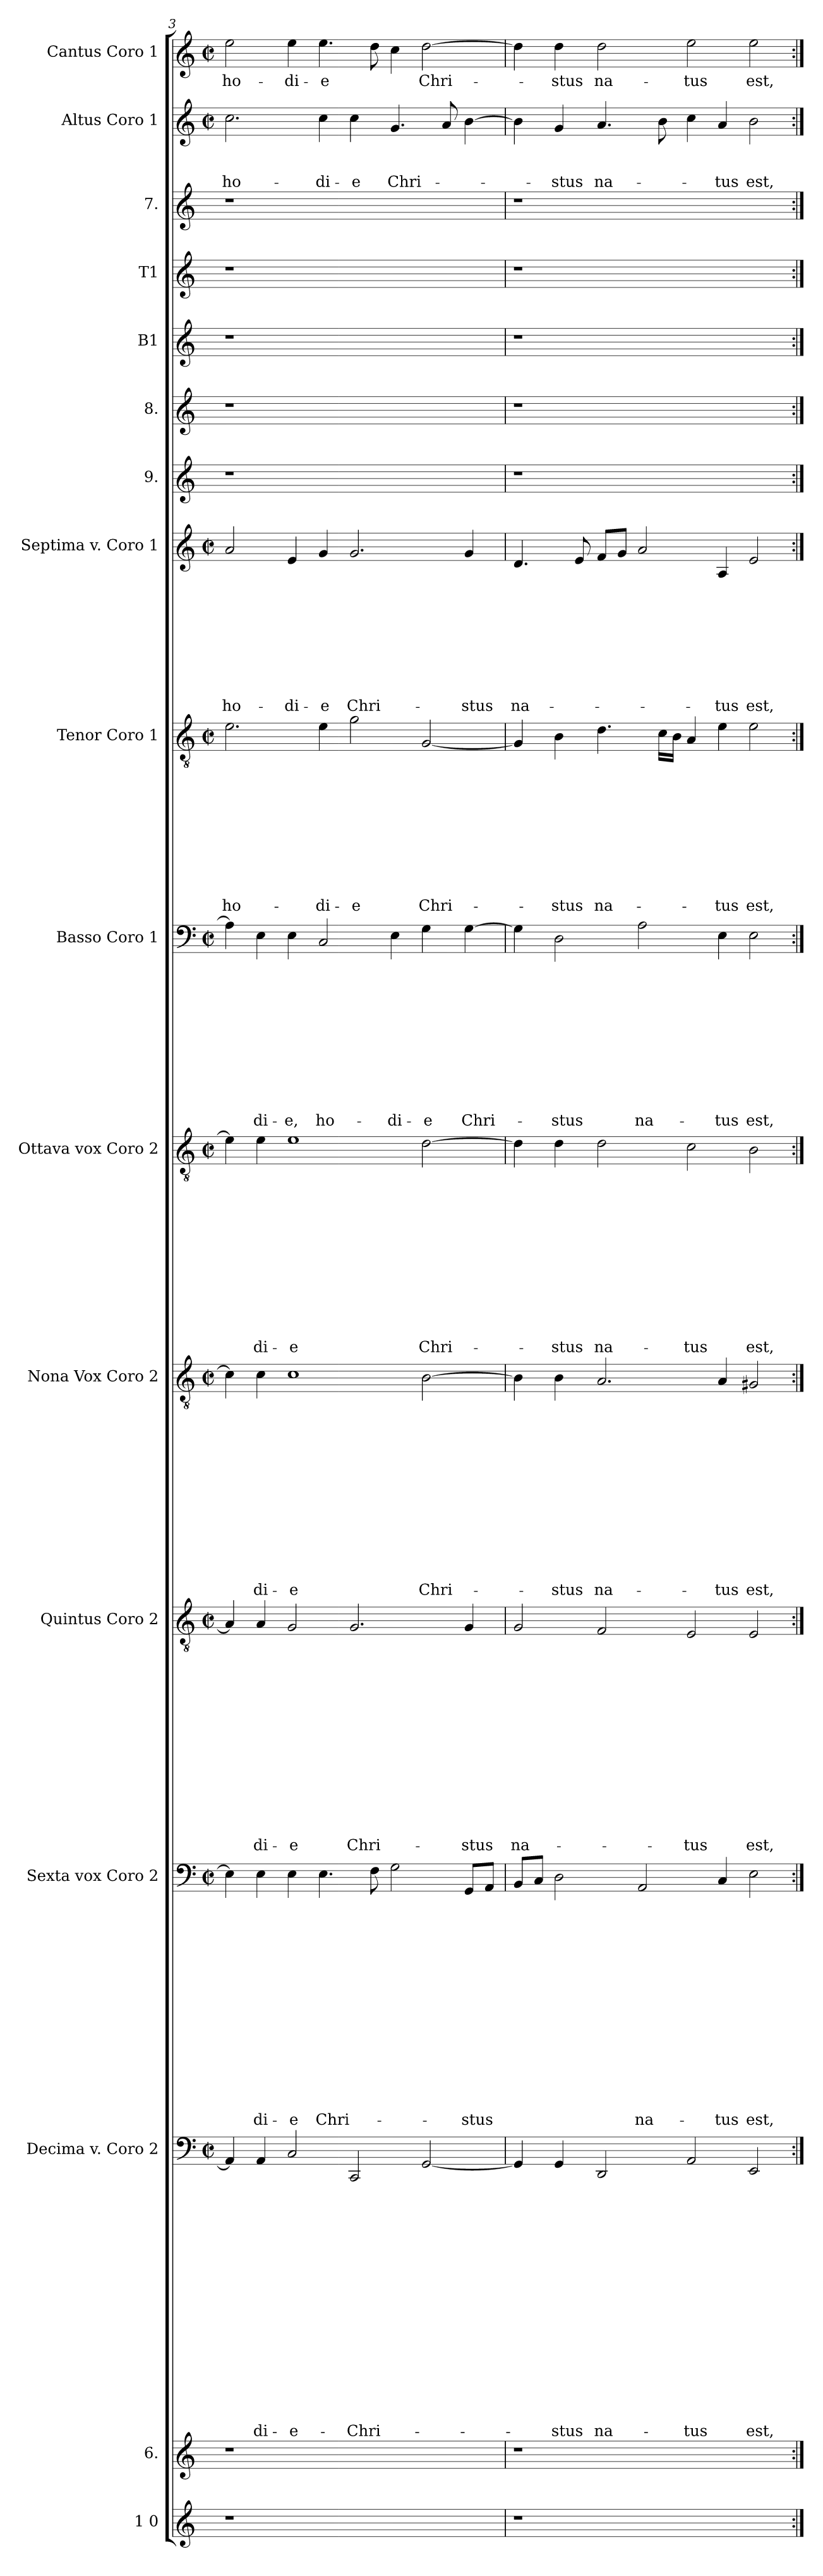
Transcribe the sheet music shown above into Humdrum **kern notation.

**kern	**kern	**kern	**text	**text	**text	**text	**text	**text	**text	**text	**text	**text	**text	**text	**text	**text	**text	**text	**text	**kern	**text	**text	**text	**text	**text	**text	**text	**text	**text	**text	**text	**text	**text	**text	**text	**kern	**text	**text	**text	**text	**text	**text	**text	**text	**text	**text	**text	**text	**text	**text	**kern	**text	**text	**text	**text	**text	**text	**text	**text	**text	**text	**text	**text	**text	**kern	**text	**text	**text	**text	**text	**text	**text	**text	**text	**text	**text	**text	**kern	**text	**text	**text	**text	**text	**text	**text	**text	**text	**text	**text	**kern	**text	**text	**text	**text	**text	**text	**text	**text	**text	**text	**kern	**text	**text	**text	**text	**text	**text	**text	**text	**text	**kern	**kern	**kern	**kern	**kern	**kern	**text	**text	**text	**kern	**text
*part17	*part16	*part15	*part15	*part15	*part15	*part15	*part15	*part15	*part15	*part15	*part15	*part15	*part15	*part15	*part15	*part15	*part15	*part15	*part15	*part14	*part14	*part14	*part14	*part14	*part14	*part14	*part14	*part14	*part14	*part14	*part14	*part14	*part14	*part14	*part14	*part13	*part13	*part13	*part13	*part13	*part13	*part13	*part13	*part13	*part13	*part13	*part13	*part13	*part13	*part13	*part12	*part12	*part12	*part12	*part12	*part12	*part12	*part12	*part12	*part12	*part12	*part12	*part12	*part12	*part11	*part11	*part11	*part11	*part11	*part11	*part11	*part11	*part11	*part11	*part11	*part11	*part11	*part10	*part10	*part10	*part10	*part10	*part10	*part10	*part10	*part10	*part10	*part10	*part10	*part9	*part9	*part9	*part9	*part9	*part9	*part9	*part9	*part9	*part9	*part9	*part8	*part8	*part8	*part8	*part8	*part8	*part8	*part8	*part8	*part8	*part7	*part6	*part5	*part4	*part3	*part2	*part2	*part2	*part2	*part1	*part1
*staff17	*staff16	*staff15	*staff15	*staff15	*staff15	*staff15	*staff15	*staff15	*staff15	*staff15	*staff15	*staff15	*staff15	*staff15	*staff15	*staff15	*staff15	*staff15	*staff15	*staff14	*staff14	*staff14	*staff14	*staff14	*staff14	*staff14	*staff14	*staff14	*staff14	*staff14	*staff14	*staff14	*staff14	*staff14	*staff14	*staff13	*staff13	*staff13	*staff13	*staff13	*staff13	*staff13	*staff13	*staff13	*staff13	*staff13	*staff13	*staff13	*staff13	*staff13	*staff12	*staff12	*staff12	*staff12	*staff12	*staff12	*staff12	*staff12	*staff12	*staff12	*staff12	*staff12	*staff12	*staff12	*staff11	*staff11	*staff11	*staff11	*staff11	*staff11	*staff11	*staff11	*staff11	*staff11	*staff11	*staff11	*staff11	*staff10	*staff10	*staff10	*staff10	*staff10	*staff10	*staff10	*staff10	*staff10	*staff10	*staff10	*staff10	*staff9	*staff9	*staff9	*staff9	*staff9	*staff9	*staff9	*staff9	*staff9	*staff9	*staff9	*staff8	*staff8	*staff8	*staff8	*staff8	*staff8	*staff8	*staff8	*staff8	*staff8	*staff7	*staff6	*staff5	*staff4	*staff3	*staff2	*staff2	*staff2	*staff2	*staff1	*staff1
*I"1 0	*I"6.	*I"Decima v. Coro 2	*	*	*	*	*	*	*	*	*	*	*	*	*	*	*	*	*	*I"Sexta vox Coro 2	*	*	*	*	*	*	*	*	*	*	*	*	*	*	*	*I"Quintus Coro 2	*	*	*	*	*	*	*	*	*	*	*	*	*	*	*I"Nona Vox Coro 2	*	*	*	*	*	*	*	*	*	*	*	*	*	*I"Ottava vox Coro 2	*	*	*	*	*	*	*	*	*	*	*	*	*I"Basso Coro 1	*	*	*	*	*	*	*	*	*	*	*	*I"Tenor Coro 1	*	*	*	*	*	*	*	*	*	*	*I"Septima v. Coro 1	*	*	*	*	*	*	*	*	*	*I"9.	*I"8.	*I"B1	*I"T1	*I"7.	*I"Altus Coro 1	*	*	*	*I"Cantus Coro 1	*
*	*	*	*	*	*	*	*	*	*	*	*	*	*	*	*	*	*	*	*	*	*	*	*	*	*	*	*	*	*	*	*	*	*	*	*	*	*	*	*	*	*	*	*	*	*	*	*	*	*	*	*	*	*	*	*	*	*	*	*	*	*	*	*	*	*	*	*	*	*	*	*	*	*	*	*	*	*	*	*	*	*	*	*	*	*	*	*	*	*	*	*	*	*	*	*	*	*	*	*	*	*	*	*	*	*	*	*	*	*	*	*	*	*I'B1	*I'T1	*	*I'A	*	*	*	*I'C	*
*clefG2	*clefG2	*clefF4	*	*	*	*	*	*	*	*	*	*	*	*	*	*	*	*	*	*clefF4	*	*	*	*	*	*	*	*	*	*	*	*	*	*	*	*clefGv2	*	*	*	*	*	*	*	*	*	*	*	*	*	*	*clefGv2	*	*	*	*	*	*	*	*	*	*	*	*	*	*clefGv2	*	*	*	*	*	*	*	*	*	*	*	*	*clefF4	*	*	*	*	*	*	*	*	*	*	*	*clefGv2	*	*	*	*	*	*	*	*	*	*	*clefG2	*	*	*	*	*	*	*	*	*	*clefG2	*clefG2	*clefG2	*clefG2	*clefG2	*clefG2	*	*	*	*clefG2	*
*k[]	*k[]	*k[]	*	*	*	*	*	*	*	*	*	*	*	*	*	*	*	*	*	*k[]	*	*	*	*	*	*	*	*	*	*	*	*	*	*	*	*k[]	*	*	*	*	*	*	*	*	*	*	*	*	*	*	*k[]	*	*	*	*	*	*	*	*	*	*	*	*	*	*k[]	*	*	*	*	*	*	*	*	*	*	*	*	*k[]	*	*	*	*	*	*	*	*	*	*	*	*k[]	*	*	*	*	*	*	*	*	*	*	*k[]	*	*	*	*	*	*	*	*	*	*k[]	*k[]	*k[]	*k[]	*k[]	*k[]	*	*	*	*k[]	*
*C:	*C:	*C:	*	*	*	*	*	*	*	*	*	*	*	*	*	*	*	*	*	*C:	*	*	*	*	*	*	*	*	*	*	*	*	*	*	*	*C:	*	*	*	*	*	*	*	*	*	*	*	*	*	*	*C:	*	*	*	*	*	*	*	*	*	*	*	*	*	*C:	*	*	*	*	*	*	*	*	*	*	*	*	*C:	*	*	*	*	*	*	*	*	*	*	*	*C:	*	*	*	*	*	*	*	*	*	*	*C:	*	*	*	*	*	*	*	*	*	*C:	*C:	*C:	*C:	*C:	*C:	*	*	*	*C:	*
*	*	*M2/2	*	*	*	*	*	*	*	*	*	*	*	*	*	*	*	*	*	*M2/2	*	*	*	*	*	*	*	*	*	*	*	*	*	*	*	*M2/2	*	*	*	*	*	*	*	*	*	*	*	*	*	*	*M2/2	*	*	*	*	*	*	*	*	*	*	*	*	*	*M2/2	*	*	*	*	*	*	*	*	*	*	*	*	*M2/2	*	*	*	*	*	*	*	*	*	*	*	*M2/2	*	*	*	*	*	*	*	*	*	*	*M2/2	*	*	*	*	*	*	*	*	*	*	*	*	*	*	*M2/2	*	*	*	*M2/2	*
*	*	*met(c|)	*	*	*	*	*	*	*	*	*	*	*	*	*	*	*	*	*	*met(c|)	*	*	*	*	*	*	*	*	*	*	*	*	*	*	*	*met(c|)	*	*	*	*	*	*	*	*	*	*	*	*	*	*	*met(c|)	*	*	*	*	*	*	*	*	*	*	*	*	*	*met(c|)	*	*	*	*	*	*	*	*	*	*	*	*	*met(c|)	*	*	*	*	*	*	*	*	*	*	*	*met(c|)	*	*	*	*	*	*	*	*	*	*	*met(c|)	*	*	*	*	*	*	*	*	*	*	*	*	*	*	*met(c|)	*	*	*	*met(c|)	*
=3	=3	=3	=3	=3	=3	=3	=3	=3	=3	=3	=3	=3	=3	=3	=3	=3	=3	=3	=3	=3	=3	=3	=3	=3	=3	=3	=3	=3	=3	=3	=3	=3	=3	=3	=3	=3	=3	=3	=3	=3	=3	=3	=3	=3	=3	=3	=3	=3	=3	=3	=3	=3	=3	=3	=3	=3	=3	=3	=3	=3	=3	=3	=3	=3	=3	=3	=3	=3	=3	=3	=3	=3	=3	=3	=3	=3	=3	=3	=3	=3	=3	=3	=3	=3	=3	=3	=3	=3	=3	=3	=3	=3	=3	=3	=3	=3	=3	=3	=3	=3	=3	=3	=3	=3	=3	=3	=3	=3	=3	=3	=3	=3	=3	=3	=3	=3	=3	=3	=3	=3	=3
!	!	!	!	!	!	!	!	!	!	!	!	!	!	!	!	!	!	!	!	!	!	!	!	!	!	!	!	!	!	!	!	!	!	!	!	!	!	!	!	!	!	!	!	!	!	!	!	!	!	!	!	!	!	!	!	!	!	!	!	!	!	!	!	!	!	!	!	!	!	!	!	!	!	!	!	!	!	!	!	!	!	!	!	!	!	!	!	!	!	!	!	!	!	!	!	!	!	!	!	!LO:LY:b	!	!	!	!	!	!	!	!	!	!LO:LY:b	!	!	!	!	!	!	!	!	!LO:LY:b	!	!LO:LY:b
1r	1r	4AA/]	.	.	.	.	.	.	.	.	.	.	.	.	.	.	.	.	.	4E\]	.	.	.	.	.	.	.	.	.	.	.	.	.	.	.	4A/]	.	.	.	.	.	.	.	.	.	.	.	.	.	.	4c\]	.	.	.	.	.	.	.	.	.	.	.	.	.	4e\]	.	.	.	.	.	.	.	.	.	.	.	.	4A\]	.	.	.	.	.	.	.	.	.	.	.	2.e\	.	.	.	.	.	.	.	.	.	ho-	2a/	.	.	.	.	.	.	.	.	ho-	1r	1r	1r	1r	1r	2.cc\	.	.	ho-	2ee\	ho-
!	!	!	!	!	!	!	!	!	!	!	!	!	!	!	!	!	!	!	!LO:LY:b	!	!	!	!	!	!	!	!	!	!	!	!	!	!	!	!LO:LY:b	!	!	!	!	!	!	!	!	!	!	!	!	!	!	!LO:LY:b	!	!	!	!	!	!	!	!	!	!	!	!	!	!LO:LY:b	!	!	!	!	!	!	!	!	!	!	!	!	!LO:LY:b	!	!	!	!	!	!	!	!	!	!	!	!LO:LY:b	!	!	!	!	!	!	!	!	!	!	!	!	!	!	!	!	!	!	!	!	!	!	!	!	!	!	!	!	!	!	!	!
.	.	4AA/	.	.	.	.	.	.	.	.	.	.	.	.	.	.	.	.	-di-	4E\	.	.	.	.	.	.	.	.	.	.	.	.	.	.	-di-	4A/	.	.	.	.	.	.	.	.	.	.	.	.	.	-di-	4c\	.	.	.	.	.	.	.	.	.	.	.	.	-di-	4e\	.	.	.	.	.	.	.	.	.	.	.	-di-	4E\	.	.	.	.	.	.	.	.	.	.	-di-	.	.	.	.	.	.	.	.	.	.	.	.	.	.	.	.	.	.	.	.	.	.	.	.	.	.	.	.	.	.	.	.
!	!	!	!	!	!	!	!	!	!	!	!	!	!	!	!	!	!	!	!LO:LY:b:rj	!	!	!	!	!	!	!	!	!	!	!	!	!	!	!	!LO:LY:b:rj	!	!	!	!	!	!	!	!	!	!	!	!	!	!	!LO:LY:b:rj	!	!	!	!	!	!	!	!	!	!	!	!	!	!LO:LY:b:rj	!	!	!	!	!	!	!	!	!	!	!	!	!LO:LY:b:rj	!	!	!	!	!	!	!	!	!	!	!	!LO:LY:b:rj	!	!	!	!	!	!	!	!	!	!	!	!	!	!	!	!	!	!	!	!	!LO:LY:b	!	!	!	!	!	!	!	!	!	!	!LO:LY:b
.	.	2C/	.	.	.	.	.	.	.	.	.	.	.	.	.	.	.	.	-e-	4E\	.	.	.	.	.	.	.	.	.	.	.	.	.	.	-e	2G/	.	.	.	.	.	.	.	.	.	.	.	.	.	-e	1c	.	.	.	.	.	.	.	.	.	.	.	.	-e	1e	.	.	.	.	.	.	.	.	.	.	.	-e	4E\	.	.	.	.	.	.	.	.	.	.	-e,	.	.	.	.	.	.	.	.	.	.	.	4e/	.	.	.	.	.	.	.	.	-di-	.	.	.	.	.	.	.	.	.	4ee\	-di-
!	!	!	!	!	!	!	!	!	!	!	!	!	!	!	!	!	!	!	!	!	!	!	!	!	!	!	!	!	!	!	!	!	!	!	!LO:LY:b	!	!	!	!	!	!	!	!	!	!	!	!	!	!	!	!	!	!	!	!	!	!	!	!	!	!	!	!	!	!	!	!	!	!	!	!	!	!	!	!	!	!	!	!	!	!	!	!	!	!	!	!	!	!LO:LY:b	!	!	!	!	!	!	!	!	!	!	!LO:LY:b	!	!	!	!	!	!	!	!	!	!LO:LY:b	!	!	!	!	!	!	!	!	!LO:LY:b	!	!LO:LY:b
.	.	.	.	.	.	.	.	.	.	.	.	.	.	.	.	.	.	.	.	4.E\	.	.	.	.	.	.	.	.	.	.	.	.	.	.	Chri-	.	.	.	.	.	.	.	.	.	.	.	.	.	.	.	.	.	.	.	.	.	.	.	.	.	.	.	.	.	.	.	.	.	.	.	.	.	.	.	.	.	.	2C/	.	.	.	.	.	.	.	.	.	.	ho-	4e\	.	.	.	.	.	.	.	.	.	-di-	4g/	.	.	.	.	.	.	.	.	-e	.	.	.	.	.	4cc\	.	.	-di-	4.ee\	-e
!	!	!	!	!	!	!	!	!	!	!	!	!	!	!	!	!	!	!	!LO:LY:b	!	!	!	!	!	!	!	!	!	!	!	!	!	!	!	!	!	!	!	!	!	!	!	!	!	!	!	!	!	!	!LO:LY:b	!	!	!	!	!	!	!	!	!	!	!	!	!	!	!	!	!	!	!	!	!	!	!	!	!	!	!	!	!	!	!	!	!	!	!	!	!	!	!	!	!	!	!	!	!	!	!	!	!	!LO:LY:b	!	!	!	!	!	!	!	!	!	!LO:LY:b	!	!	!	!	!	!	!	!	!LO:LY:b	!	!
1ryy	1ryy	2CC/	.	.	.	.	.	.	.	.	.	.	.	.	.	.	.	.	-Chri-	.	.	.	.	.	.	.	.	.	.	.	.	.	.	.	.	2.G/	.	.	.	.	.	.	.	.	.	.	.	.	.	Chri-	.	.	.	.	.	.	.	.	.	.	.	.	.	.	.	.	.	.	.	.	.	.	.	.	.	.	.	.	.	.	.	.	.	.	.	.	.	.	.	2g\	.	.	.	.	.	.	.	.	.	-e	2.g/	.	.	.	.	.	.	.	.	Chri-	1ryy	1ryy	1ryy	1ryy	1ryy	4cc\	.	.	-e	.	.
.	.	.	.	.	.	.	.	.	.	.	.	.	.	.	.	.	.	.	.	8F\	.	.	.	.	.	.	.	.	.	.	.	.	.	.	.	.	.	.	.	.	.	.	.	.	.	.	.	.	.	.	.	.	.	.	.	.	.	.	.	.	.	.	.	.	.	.	.	.	.	.	.	.	.	.	.	.	.	.	.	.	.	.	.	.	.	.	.	.	.	.	.	.	.	.	.	.	.	.	.	.	.	.	.	.	.	.	.	.	.	.	.	.	.	.	.	.	.	.	.	8dd\	.
!	!	!	!	!	!	!	!	!	!	!	!	!	!	!	!	!	!	!	!	!	!	!	!	!	!	!	!	!	!	!	!	!	!	!	!	!	!	!	!	!	!	!	!	!	!	!	!	!	!	!	!	!	!	!	!	!	!	!	!	!	!	!	!	!	!	!	!	!	!	!	!	!	!	!	!	!	!	!	!	!	!	!	!	!	!	!	!	!	!LO:LY:b	!	!	!	!	!	!	!	!	!	!	!	!	!	!	!	!	!	!	!	!	!	!	!	!	!	!	!	!	!	!LO:LY:b	!	!
.	.	.	.	.	.	.	.	.	.	.	.	.	.	.	.	.	.	.	.	2G\	.	.	.	.	.	.	.	.	.	.	.	.	.	.	.	.	.	.	.	.	.	.	.	.	.	.	.	.	.	.	.	.	.	.	.	.	.	.	.	.	.	.	.	.	.	.	.	.	.	.	.	.	.	.	.	.	.	4E\	.	.	.	.	.	.	.	.	.	.	-di-	.	.	.	.	.	.	.	.	.	.	.	.	.	.	.	.	.	.	.	.	.	.	.	.	.	.	4.g/	.	.	Chri-	4cc\	.
!	!	!	!	!	!	!	!	!	!	!	!	!	!	!	!	!	!	!	!	!	!	!	!	!	!	!	!	!	!	!	!	!	!	!	!	!	!	!	!	!	!	!	!	!	!	!	!	!	!	!	!	!	!	!	!	!	!	!	!	!	!	!	!	!LO:LY:b	!	!	!	!	!	!	!	!	!	!	!	!	!LO:LY:b	!	!	!	!	!	!	!	!	!	!	!	!LO:LY:b	!	!	!	!	!	!	!	!	!	!	!LO:LY:b	!	!	!	!	!	!	!	!	!	!	!	!	!	!	!	!	!	!	!	!	!LO:LY:b
.	.	[<2GG/	.	.	.	.	.	.	.	.	.	.	.	.	.	.	.	.	.	.	.	.	.	.	.	.	.	.	.	.	.	.	.	.	.	.	.	.	.	.	.	.	.	.	.	.	.	.	.	.	[>2B\	.	.	.	.	.	.	.	.	.	.	.	.	Chri-	[>2d\	.	.	.	.	.	.	.	.	.	.	.	Chri-	4G\	.	.	.	.	.	.	.	.	.	.	-e	[<2G/	.	.	.	.	.	.	.	.	.	Chri-	.	.	.	.	.	.	.	.	.	.	.	.	.	.	.	.	.	.	.	[>2dd\	Chri-
.	.	.	.	.	.	.	.	.	.	.	.	.	.	.	.	.	.	.	.	.	.	.	.	.	.	.	.	.	.	.	.	.	.	.	.	.	.	.	.	.	.	.	.	.	.	.	.	.	.	.	.	.	.	.	.	.	.	.	.	.	.	.	.	.	.	.	.	.	.	.	.	.	.	.	.	.	.	.	.	.	.	.	.	.	.	.	.	.	.	.	.	.	.	.	.	.	.	.	.	.	.	.	.	.	.	.	.	.	.	.	.	.	.	.	.	8a/	.	.	.	.	.
!	!	!	!	!	!	!	!	!	!	!	!	!	!	!	!	!	!	!	!	!	!	!	!	!	!	!	!	!	!	!	!	!	!	!	!LO:LY:b	!	!	!	!	!	!	!	!	!	!	!	!	!	!	!LO:LY:b	!	!	!	!	!	!	!	!	!	!	!	!	!	!	!	!	!	!	!	!	!	!	!	!	!	!	!	!	!	!	!	!	!	!	!	!	!	!	!LO:LY:b	!	!	!	!	!	!	!	!	!	!	!	!	!	!	!	!	!	!	!	!	!LO:LY:b	!	!	!	!	!	!	!	!	!	!	!
.	.	.	.	.	.	.	.	.	.	.	.	.	.	.	.	.	.	.	.	8GG/L	.	.	.	.	.	.	.	.	.	.	.	.	.	.	-stus	4G/	.	.	.	.	.	.	.	.	.	.	.	.	.	-stus	.	.	.	.	.	.	.	.	.	.	.	.	.	.	.	.	.	.	.	.	.	.	.	.	.	.	.	[>4G\	.	.	.	.	.	.	.	.	.	.	Chri-	.	.	.	.	.	.	.	.	.	.	.	4g/	.	.	.	.	.	.	.	.	-stus	.	.	.	.	.	[>4b\	.	.	.	.	.
.	.	.	.	.	.	.	.	.	.	.	.	.	.	.	.	.	.	.	.	8AA/J	.	.	.	.	.	.	.	.	.	.	.	.	.	.	.	.	.	.	.	.	.	.	.	.	.	.	.	.	.	.	.	.	.	.	.	.	.	.	.	.	.	.	.	.	.	.	.	.	.	.	.	.	.	.	.	.	.	.	.	.	.	.	.	.	.	.	.	.	.	.	.	.	.	.	.	.	.	.	.	.	.	.	.	.	.	.	.	.	.	.	.	.	.	.	.	.	.	.	.	.	.
=4	=4	=4	=4	=4	=4	=4	=4	=4	=4	=4	=4	=4	=4	=4	=4	=4	=4	=4	=4	=4	=4	=4	=4	=4	=4	=4	=4	=4	=4	=4	=4	=4	=4	=4	=4	=4	=4	=4	=4	=4	=4	=4	=4	=4	=4	=4	=4	=4	=4	=4	=4	=4	=4	=4	=4	=4	=4	=4	=4	=4	=4	=4	=4	=4	=4	=4	=4	=4	=4	=4	=4	=4	=4	=4	=4	=4	=4	=4	=4	=4	=4	=4	=4	=4	=4	=4	=4	=4	=4	=4	=4	=4	=4	=4	=4	=4	=4	=4	=4	=4	=4	=4	=4	=4	=4	=4	=4	=4	=4	=4	=4	=4	=4	=4	=4	=4	=4	=4	=4	=4	=4
!	!	!	!	!	!	!	!	!	!	!	!	!	!	!	!	!	!	!	!	!	!	!	!	!	!	!	!	!	!	!	!	!	!	!	!	!	!	!	!	!	!	!	!	!	!	!	!	!	!	!LO:LY:b	!	!	!	!	!	!	!	!	!	!	!	!	!	!	!	!	!	!	!	!	!	!	!	!	!	!	!	!	!	!	!	!	!	!	!	!	!	!	!	!	!	!	!	!	!	!	!	!	!	!	!	!	!	!	!	!	!	!	!	!LO:LY:b	!	!	!	!	!	!	!	!	!	!	!
1r	1r	4GG/]	.	.	.	.	.	.	.	.	.	.	.	.	.	.	.	.	.	8BB/L	.	.	.	.	.	.	.	.	.	.	.	.	.	.	.	2G/	.	.	.	.	.	.	.	.	.	.	.	.	.	na-	4B\]	.	.	.	.	.	.	.	.	.	.	.	.	.	4d\]	.	.	.	.	.	.	.	.	.	.	.	.	4G\]	.	.	.	.	.	.	.	.	.	.	.	4G/]	.	.	.	.	.	.	.	.	.	.	4.d/	.	.	.	.	.	.	.	.	na-	1r	1r	1r	1r	1r	4b\]	.	.	.	4dd\]	.
.	.	.	.	.	.	.	.	.	.	.	.	.	.	.	.	.	.	.	.	8C/J	.	.	.	.	.	.	.	.	.	.	.	.	.	.	.	.	.	.	.	.	.	.	.	.	.	.	.	.	.	.	.	.	.	.	.	.	.	.	.	.	.	.	.	.	.	.	.	.	.	.	.	.	.	.	.	.	.	.	.	.	.	.	.	.	.	.	.	.	.	.	.	.	.	.	.	.	.	.	.	.	.	.	.	.	.	.	.	.	.	.	.	.	.	.	.	.	.	.	.	.	.
!	!	!	!	!	!	!	!	!	!	!	!	!	!	!	!	!	!	!	!LO:LY:b	!	!	!	!	!	!	!	!	!	!	!	!	!	!	!	!	!	!	!	!	!	!	!	!	!	!	!	!	!	!	!	!	!	!	!	!	!	!	!	!	!	!	!	!	!LO:LY:b	!	!	!	!	!	!	!	!	!	!	!	!	!LO:LY:b	!	!	!	!	!	!	!	!	!	!	!	!LO:LY:b	!	!	!	!	!	!	!	!	!	!	!LO:LY:b	!	!	!	!	!	!	!	!	!	!	!	!	!	!	!	!	!	!	!LO:LY:b	!	!LO:LY:b
.	.	4GG/	.	.	.	.	.	.	.	.	.	.	.	.	.	.	.	.	-stus	2D\	.	.	.	.	.	.	.	.	.	.	.	.	.	.	.	.	.	.	.	.	.	.	.	.	.	.	.	.	.	.	4B\	.	.	.	.	.	.	.	.	.	.	.	.	-stus	4d\	.	.	.	.	.	.	.	.	.	.	.	-stus	2D\	.	.	.	.	.	.	.	.	.	.	-stus	4B\	.	.	.	.	.	.	.	.	.	-stus	.	.	.	.	.	.	.	.	.	.	.	.	.	.	.	4g/	.	.	-stus	4dd\	-stus
.	.	.	.	.	.	.	.	.	.	.	.	.	.	.	.	.	.	.	.	.	.	.	.	.	.	.	.	.	.	.	.	.	.	.	.	.	.	.	.	.	.	.	.	.	.	.	.	.	.	.	.	.	.	.	.	.	.	.	.	.	.	.	.	.	.	.	.	.	.	.	.	.	.	.	.	.	.	.	.	.	.	.	.	.	.	.	.	.	.	.	.	.	.	.	.	.	.	.	.	.	8e/	.	.	.	.	.	.	.	.	.	.	.	.	.	.	.	.	.	.	.	.
!	!	!	!	!	!	!	!	!	!	!	!	!	!	!	!	!	!	!	!LO:LY:b	!	!	!	!	!	!	!	!	!	!	!	!	!	!	!	!	!	!	!	!	!	!	!	!	!	!	!	!	!	!	!	!	!	!	!	!	!	!	!	!	!	!	!	!	!LO:LY:b	!	!	!	!	!	!	!	!	!	!	!	!	!LO:LY:b	!	!	!	!	!	!	!	!	!	!	!	!	!	!	!	!	!	!	!	!	!	!	!LO:LY:b	!	!	!	!	!	!	!	!	!	!	!	!	!	!	!	!	!	!	!LO:LY:b	!	!LO:LY:b
.	.	2DD/	.	.	.	.	.	.	.	.	.	.	.	.	.	.	.	.	na-	.	.	.	.	.	.	.	.	.	.	.	.	.	.	.	.	2F/	.	.	.	.	.	.	.	.	.	.	.	.	.	.	2.A/	.	.	.	.	.	.	.	.	.	.	.	.	na-	2d\	.	.	.	.	.	.	.	.	.	.	.	na-	.	.	.	.	.	.	.	.	.	.	.	.	4.d\	.	.	.	.	.	.	.	.	.	na-	8f/L	.	.	.	.	.	.	.	.	.	.	.	.	.	.	4.a/	.	.	na-	2dd\	na-
.	.	.	.	.	.	.	.	.	.	.	.	.	.	.	.	.	.	.	.	.	.	.	.	.	.	.	.	.	.	.	.	.	.	.	.	.	.	.	.	.	.	.	.	.	.	.	.	.	.	.	.	.	.	.	.	.	.	.	.	.	.	.	.	.	.	.	.	.	.	.	.	.	.	.	.	.	.	.	.	.	.	.	.	.	.	.	.	.	.	.	.	.	.	.	.	.	.	.	.	.	8g/J	.	.	.	.	.	.	.	.	.	.	.	.	.	.	.	.	.	.	.	.
!	!	!	!	!	!	!	!	!	!	!	!	!	!	!	!	!	!	!	!	!	!	!	!	!	!	!	!	!	!	!	!	!	!	!	!LO:LY:b	!	!	!	!	!	!	!	!	!	!	!	!	!	!	!	!	!	!	!	!	!	!	!	!	!	!	!	!	!	!	!	!	!	!	!	!	!	!	!	!	!	!	!	!	!	!	!	!	!	!	!	!	!	!LO:LY:b	!	!	!	!	!	!	!	!	!	!	!	!	!	!	!	!	!	!	!	!	!	!	!	!	!	!	!	!	!	!	!	!
.	.	.	.	.	.	.	.	.	.	.	.	.	.	.	.	.	.	.	.	2AA/	.	.	.	.	.	.	.	.	.	.	.	.	.	.	na-	.	.	.	.	.	.	.	.	.	.	.	.	.	.	.	.	.	.	.	.	.	.	.	.	.	.	.	.	.	.	.	.	.	.	.	.	.	.	.	.	.	.	2A\	.	.	.	.	.	.	.	.	.	.	na-	.	.	.	.	.	.	.	.	.	.	.	2a/	.	.	.	.	.	.	.	.	.	.	.	.	.	.	.	.	.	.	.	.
.	.	.	.	.	.	.	.	.	.	.	.	.	.	.	.	.	.	.	.	.	.	.	.	.	.	.	.	.	.	.	.	.	.	.	.	.	.	.	.	.	.	.	.	.	.	.	.	.	.	.	.	.	.	.	.	.	.	.	.	.	.	.	.	.	.	.	.	.	.	.	.	.	.	.	.	.	.	.	.	.	.	.	.	.	.	.	.	.	.	16c\LL	.	.	.	.	.	.	.	.	.	.	.	.	.	.	.	.	.	.	.	.	.	.	.	.	.	8b\	.	.	.	.	.
.	.	.	.	.	.	.	.	.	.	.	.	.	.	.	.	.	.	.	.	.	.	.	.	.	.	.	.	.	.	.	.	.	.	.	.	.	.	.	.	.	.	.	.	.	.	.	.	.	.	.	.	.	.	.	.	.	.	.	.	.	.	.	.	.	.	.	.	.	.	.	.	.	.	.	.	.	.	.	.	.	.	.	.	.	.	.	.	.	.	16B\JJ	.	.	.	.	.	.	.	.	.	.	.	.	.	.	.	.	.	.	.	.	.	.	.	.	.	.	.	.	.	.	.
!	!	!	!	!	!	!	!	!	!	!	!	!	!	!	!	!	!	!	!LO:LY:b	!	!	!	!	!	!	!	!	!	!	!	!	!	!	!	!	!	!	!	!	!	!	!	!	!	!	!	!	!	!	!LO:LY:b	!	!	!	!	!	!	!	!	!	!	!	!	!	!	!	!	!	!	!	!	!	!	!	!	!	!	!LO:LY:b	!	!	!	!	!	!	!	!	!	!	!	!	!	!	!	!	!	!	!	!	!	!	!	!	!	!	!	!	!	!	!	!	!	!	!	!	!	!	!	!	!	!	!	!LO:LY:b
1ryy	1ryy	2AA/	.	.	.	.	.	.	.	.	.	.	.	.	.	.	.	.	-tus	.	.	.	.	.	.	.	.	.	.	.	.	.	.	.	.	2E/	.	.	.	.	.	.	.	.	.	.	.	.	.	-tus	.	.	.	.	.	.	.	.	.	.	.	.	.	.	2c\	.	.	.	.	.	.	.	.	.	.	.	-tus	.	.	.	.	.	.	.	.	.	.	.	.	4A/	.	.	.	.	.	.	.	.	.	.	.	.	.	.	.	.	.	.	.	.	1ryy	1ryy	1ryy	1ryy	1ryy	4cc\	.	.	.	2ee\	-tus
!	!	!	!	!	!	!	!	!	!	!	!	!	!	!	!	!	!	!	!	!	!	!	!	!	!	!	!	!	!	!	!	!	!	!	!LO:LY:b	!	!	!	!	!	!	!	!	!	!	!	!	!	!	!	!	!	!	!	!	!	!	!	!	!	!	!	!	!LO:LY:b	!	!	!	!	!	!	!	!	!	!	!	!	!	!	!	!	!	!	!	!	!	!	!	!	!LO:LY:b	!	!	!	!	!	!	!	!	!	!	!LO:LY:b	!	!	!	!	!	!	!	!	!	!LO:LY:b	!	!	!	!	!	!	!	!	!LO:LY:b	!	!
.	.	.	.	.	.	.	.	.	.	.	.	.	.	.	.	.	.	.	.	4C/	.	.	.	.	.	.	.	.	.	.	.	.	.	.	-tus	.	.	.	.	.	.	.	.	.	.	.	.	.	.	.	4A/	.	.	.	.	.	.	.	.	.	.	.	.	-tus	.	.	.	.	.	.	.	.	.	.	.	.	.	4E\	.	.	.	.	.	.	.	.	.	.	-tus	4e\	.	.	.	.	.	.	.	.	.	-tus	4A/	.	.	.	.	.	.	.	.	-tus	.	.	.	.	.	4a/	.	.	-tus	.	.
!	!	!	!	!	!	!	!	!	!	!	!	!	!	!	!	!	!	!	!LO:LY:b	!	!	!	!	!	!	!	!	!	!	!	!	!	!	!	!LO:LY:b	!	!	!	!	!	!	!	!	!	!	!	!	!	!	!LO:LY:b	!	!	!	!	!	!	!	!	!	!	!	!	!	!LO:LY:b	!	!	!	!	!	!	!	!	!	!	!	!	!LO:LY:b	!	!	!	!	!	!	!	!	!	!	!	!LO:LY:b	!	!	!	!	!	!	!	!	!	!	!LO:LY:b	!	!	!	!	!	!	!	!	!	!LO:LY:b	!	!	!	!	!	!	!	!	!LO:LY:b	!	!LO:LY:b
.	.	2EE/	.	.	.	.	.	.	.	.	.	.	.	.	.	.	.	.	est,	2E\	.	.	.	.	.	.	.	.	.	.	.	.	.	.	est,	2E/	.	.	.	.	.	.	.	.	.	.	.	.	.	est,	2G#X/	.	.	.	.	.	.	.	.	.	.	.	.	est,	2B\	.	.	.	.	.	.	.	.	.	.	.	est,	2E\	.	.	.	.	.	.	.	.	.	.	est,	2e\	.	.	.	.	.	.	.	.	.	est,	2e/	.	.	.	.	.	.	.	.	est,	.	.	.	.	.	2b\	.	.	est,	2ee\	est,
=:|!	=:|!	=:|!	=:|!	=:|!	=:|!	=:|!	=:|!	=:|!	=:|!	=:|!	=:|!	=:|!	=:|!	=:|!	=:|!	=:|!	=:|!	=:|!	=:|!	=:|!	=:|!	=:|!	=:|!	=:|!	=:|!	=:|!	=:|!	=:|!	=:|!	=:|!	=:|!	=:|!	=:|!	=:|!	=:|!	=:|!	=:|!	=:|!	=:|!	=:|!	=:|!	=:|!	=:|!	=:|!	=:|!	=:|!	=:|!	=:|!	=:|!	=:|!	=:|!	=:|!	=:|!	=:|!	=:|!	=:|!	=:|!	=:|!	=:|!	=:|!	=:|!	=:|!	=:|!	=:|!	=:|!	=:|!	=:|!	=:|!	=:|!	=:|!	=:|!	=:|!	=:|!	=:|!	=:|!	=:|!	=:|!	=:|!	=:|!	=:|!	=:|!	=:|!	=:|!	=:|!	=:|!	=:|!	=:|!	=:|!	=:|!	=:|!	=:|!	=:|!	=:|!	=:|!	=:|!	=:|!	=:|!	=:|!	=:|!	=:|!	=:|!	=:|!	=:|!	=:|!	=:|!	=:|!	=:|!	=:|!	=:|!	=:|!	=:|!	=:|!	=:|!	=:|!	=:|!	=:|!	=:|!	=:|!	=:|!	=:|!	=:|!
*-	*-	*-	*-	*-	*-	*-	*-	*-	*-	*-	*-	*-	*-	*-	*-	*-	*-	*-	*-	*-	*-	*-	*-	*-	*-	*-	*-	*-	*-	*-	*-	*-	*-	*-	*-	*-	*-	*-	*-	*-	*-	*-	*-	*-	*-	*-	*-	*-	*-	*-	*-	*-	*-	*-	*-	*-	*-	*-	*-	*-	*-	*-	*-	*-	*-	*-	*-	*-	*-	*-	*-	*-	*-	*-	*-	*-	*-	*-	*-	*-	*-	*-	*-	*-	*-	*-	*-	*-	*-	*-	*-	*-	*-	*-	*-	*-	*-	*-	*-	*-	*-	*-	*-	*-	*-	*-	*-	*-	*-	*-	*-	*-	*-	*-	*-	*-	*-	*-	*-	*-	*-
